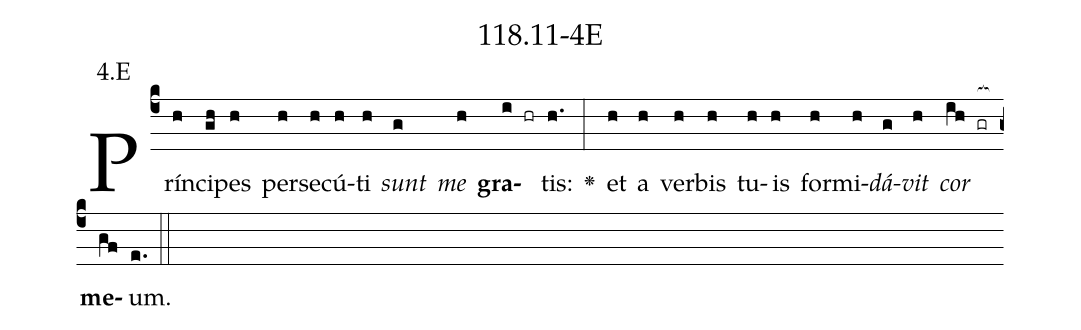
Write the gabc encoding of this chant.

name: 118.11-4E;
annotation: 4.E;
%%
(c4)Prín(h)ci(gh)pes(h) per(h)se(h)cú(h)ti(h) <i>sunt</i>(g) <i>me</i>(h) <b>gra</b>(i hr)tis:(h.) <v>\greheightstar</v>(:) et(h) a(h) ver(h)bis(h) tu(h)is(h) for(h)mi(h)<i>dá</i>(g)<i>vit</i>(h) <i>cor</i>(ih gr[ocb:1{]) <b>me</b>(gf[ocb:0}])um.(e.) (::)


%E(h) u(g) o(h) u(ih) a(gf) e.(e.) (::)
